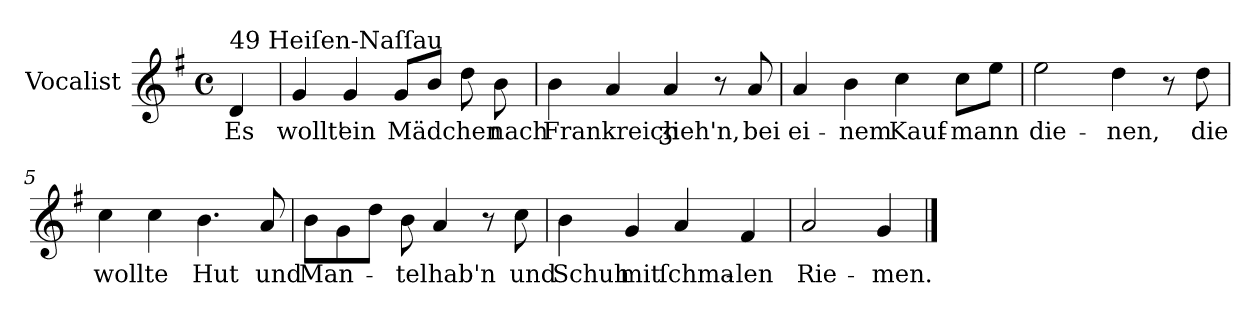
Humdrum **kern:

**kern	**text
*part1	*part1
*staff1	*staff1
*I"Vocalist	*
*k[f#]	*
*G:	*
*M4/4	*
*met(c)	*
=	=
!LO:TX:a:t=49 Heiſen-Naſſau	!
4d	Es
=1	=1
4g	wollt'
4g	ein
8gL	Mädchen
8bJ	.
8dd	.
8b	nach
=2	=2
4b	Frankreich
4a	.
4a	ʒieh'n,
8r	.
8a	bei
=3	=3
4a	ei-
4b	-nem
4cc	Kauf-
8ccL	-mann
8eeJ	.
=4	=4
2ee	die-
4dd	-nen,
8r	.
8dd	die
=5	=5
4cc	wollte
4cc	.
4.b	Hut
8a	und
=6	=6
8bL	Man-
8g	.
8ddJ	.
8b	-tel
4a	hab'n
8r	.
8cc	und
=7	=7
4b	Schuh
4g	mit
4a	ſchma-
4f#	-len
=8	=8
2a	Rie-
4g	-men.
==	==
*-	*-
